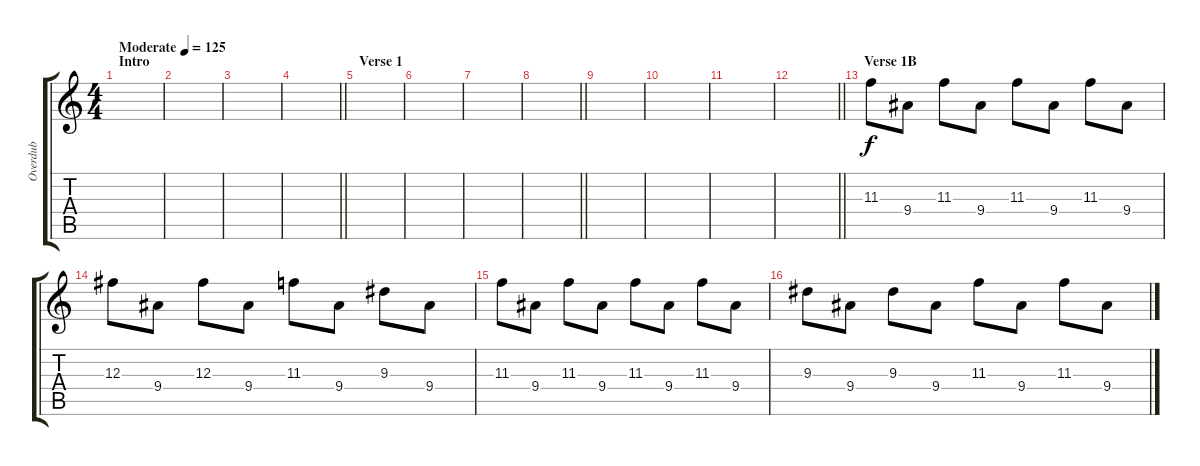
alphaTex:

\track ("Overdub" "Overdub") {instrument electricguitarclean}
\staff {score tabs}
\tuning (Eb4 Bb3 Gb3 Db3 Ab2 Eb2) {hide}
\ts (4 4)
\section ("" "Intro ")
\tempo (125 "Moderate")
\clef g2
\ks c
|
|
|
\barLineRight lightlight
|
\section ("" "Verse 1")
|
|
|
\barLineRight lightlight
|
|
|
|
\barLineRight lightlight
|
\section ("" "Verse 1B")
11.3.8 9.4.8 11.3.8 9.4.8 11.3.8 9.4.8 11.3.8 9.4.8 |
12.3.8 9.4.8 12.3.8 9.4.8 11.3.8 9.4.8 9.3.8 9.4.8 |
11.3.8 9.4.8 11.3.8 9.4.8 11.3.8 9.4.8 11.3.8 9.4.8 |
9.3.8 9.4.8 9.3.8 9.4.8 11.3.8 9.4.8 11.3.8 9.4.8
